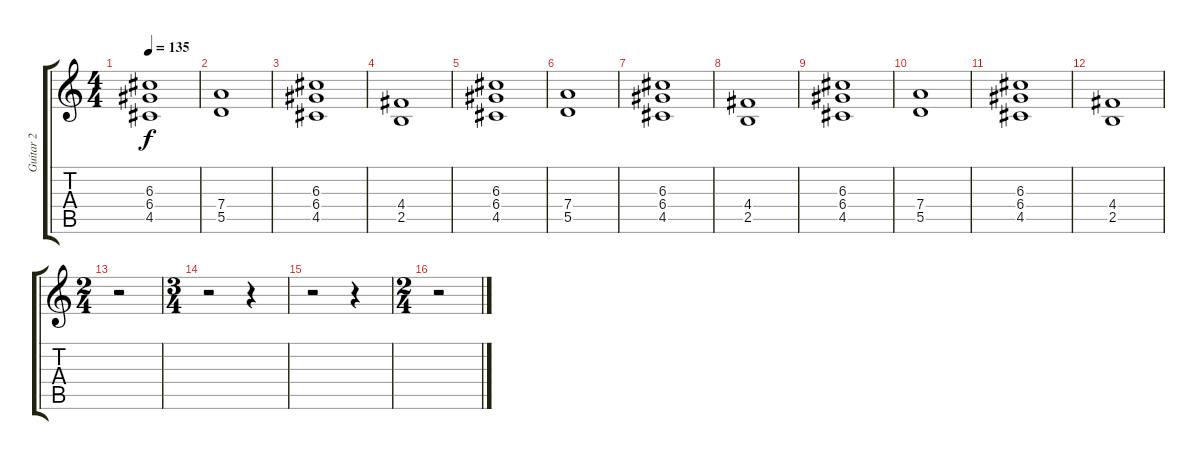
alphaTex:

\track ("Guitar 2" "Guitar 2") {instrument distortionguitar}
\staff {score tabs}
\tuning (E4 B3 G3 D3 A2 E2) {hide}
\ts (4 4)
\tempo 135
\clef g2
\ks c
(6.3 6.4 4.5).1{dy f} |
(7.4 5.5).1 |
(6.3 6.4 4.5).1 |
(4.4 2.5).1 |
(6.3 6.4 4.5).1 |
(7.4 5.5).1 |
(6.3 6.4 4.5).1 |
(4.4 2.5).1 |
(6.3 6.4 4.5).1 |
(7.4 5.5).1 |
(6.3 6.4 4.5).1 |
(4.4 2.5).1 |
\ts (2 4)
r.2 |
\ts (3 4)
r.2 r.4 |
r.2 r.4 |
\ts (2 4)
r.2
